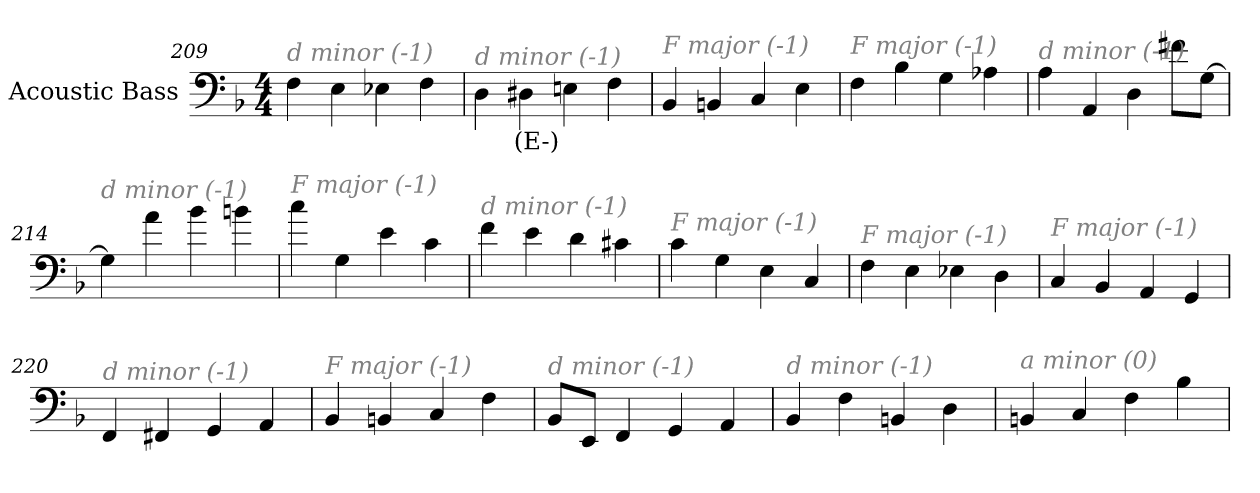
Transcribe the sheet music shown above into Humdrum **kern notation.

**kern	**text
*part1	*part1
*staff1	*staff1
*I"Acoustic Bass	*
*clefF4	*
*ITrd7c12	*
*k[b-]	*
*F:	*
*M4/4	*
=209	=209
!LO:TX:i:color=#808080:t=d minor (-1)	!
4FF	.
4EE	.
4EE-X	.
4FF	.
=210	=210
!LO:TX:i:color=#808080:t=d minor (-1)	!
4DD	.
4DD#Xi	(E-)
4EEn	.
4FF	.
=211	=211
!LO:TX:i:color=#808080:t=F major (-1)	!
4BBB-	.
4BBBn	.
4CC	.
4EE	.
=212	=212
!LO:TX:i:color=#808080:t=F major (-1)	!
4FF	.
4BB-	.
4GG	.
4AA-X	.
=213	=213
!LO:TX:i:color=#808080:t=d minor (-1)	!
4AA	.
4AAA	.
4DD	.
8F#XL	.
[8GGJ	.
=214	=214
!LO:TX:i:color=#808080:t=d minor (-1)	!
4GG]	.
4A	.
4B-	.
4Bn	.
=215	=215
!LO:TX:i:color=#808080:t=F major (-1)	!
4c	.
4GG	.
4E	.
4C	.
=216	=216
!LO:TX:i:color=#808080:t=d minor (-1)	!
4F	.
4E	.
4D	.
4C#X	.
=217	=217
!LO:TX:i:color=#808080:t=F major (-1)	!
4C	.
4GG	.
4EE	.
4CC	.
=218	=218
!LO:TX:i:color=#808080:t=F major (-1)	!
4FF	.
4EE	.
4EE-X	.
4DD	.
=219	=219
!LO:TX:i:color=#808080:t=F major (-1)	!
4CC	.
4BBB-	.
4AAA	.
4GGG	.
=220	=220
!LO:TX:i:color=#808080:t=d minor (-1)	!
4FFF	.
4FFF#X	.
4GGG	.
4AAA	.
=221	=221
!LO:TX:i:color=#808080:t=F major (-1)	!
4BBB-	.
4BBBn	.
4CC	.
4FF	.
=222	=222
!LO:TX:i:color=#808080:t=d minor (-1)	!
8BBB-L	.
8EEEJ	.
4FFF	.
4GGG	.
4AAA	.
=223	=223
!LO:TX:i:color=#808080:t=d minor (-1)	!
4BBB-	.
4FF	.
4BBBn	.
4DD	.
=224	=224
!LO:TX:i:color=#808080:t=a minor (0)	!
4BBBn	.
4CC	.
4FF	.
4BB-	.
=	=
*-	*-
